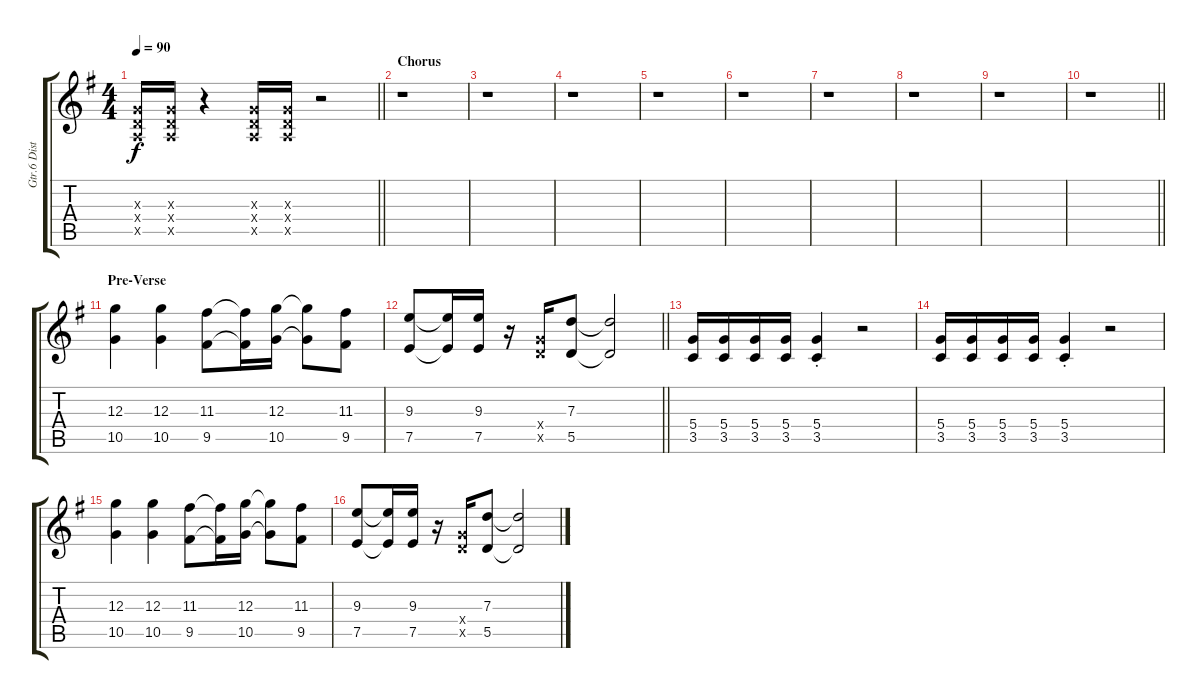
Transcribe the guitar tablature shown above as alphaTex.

\track ("Gtr.6 Dist." "Gtr.6 Dist") {instrument distortionguitar}
\staff {score tabs}
\tuning (E4 B3 G3 D3 A2 E2) {hide}
\ts (4 4)
\tempo 90
\clef g2
\barLineRight lightlight
\ks g
(0.3{x} 0.4{x} 0.5{x}).16{dy f} (0.3{x} 0.4{x} 0.5{x}).16 r.4 (0.3{x} 0.4{x} 0.5{x}).16 (0.3{x} 0.4{x} 0.5{x}).16 r.2 |
\section ("" "Chorus")
r.1 |
r.1 |
r.1 |
r.1 |
r.1 |
r.1 |
r.1 |
r.1 |
\barLineRight lightlight
r.1 |
\section ("" "Pre-Verse")
(12.3 10.5).4 (12.3 10.5).4 (11.3 9.5).8 (11.3{t} 9.5{t}).16 (12.3 10.5).16 (12.3{t} 10.5{t}).8 (11.3 9.5).8 |
\barLineRight lightlight
(9.3 7.5).8 (9.3{t} 7.5{t}).16 (9.3 7.5).16 r.16 (5.4{x} 5.5{x}).16 (7.3 5.5).8 (7.3{t} 5.5{t}).2 |
(5.4 3.5).16 (5.4 3.5).16 (5.4 3.5).16 (5.4 3.5).16 (5.4{st} 3.5{st}).4 r.2 |
(5.4 3.5).16 (5.4 3.5).16 (5.4 3.5).16 (5.4 3.5).16 (5.4{st} 3.5{st}).4 r.2 |
(12.3 10.5).4 (12.3 10.5).4 (11.3 9.5).8 (11.3{t} 9.5{t}).16 (12.3 10.5).16 (12.3{t} 10.5{t}).8 (11.3 9.5).8 |
(9.3 7.5).8 (9.3{t} 7.5{t}).16 (9.3 7.5).16 r.16 (5.4{x} 5.5{x}).16 (7.3 5.5).8 (7.3{t} 5.5{t}).2
